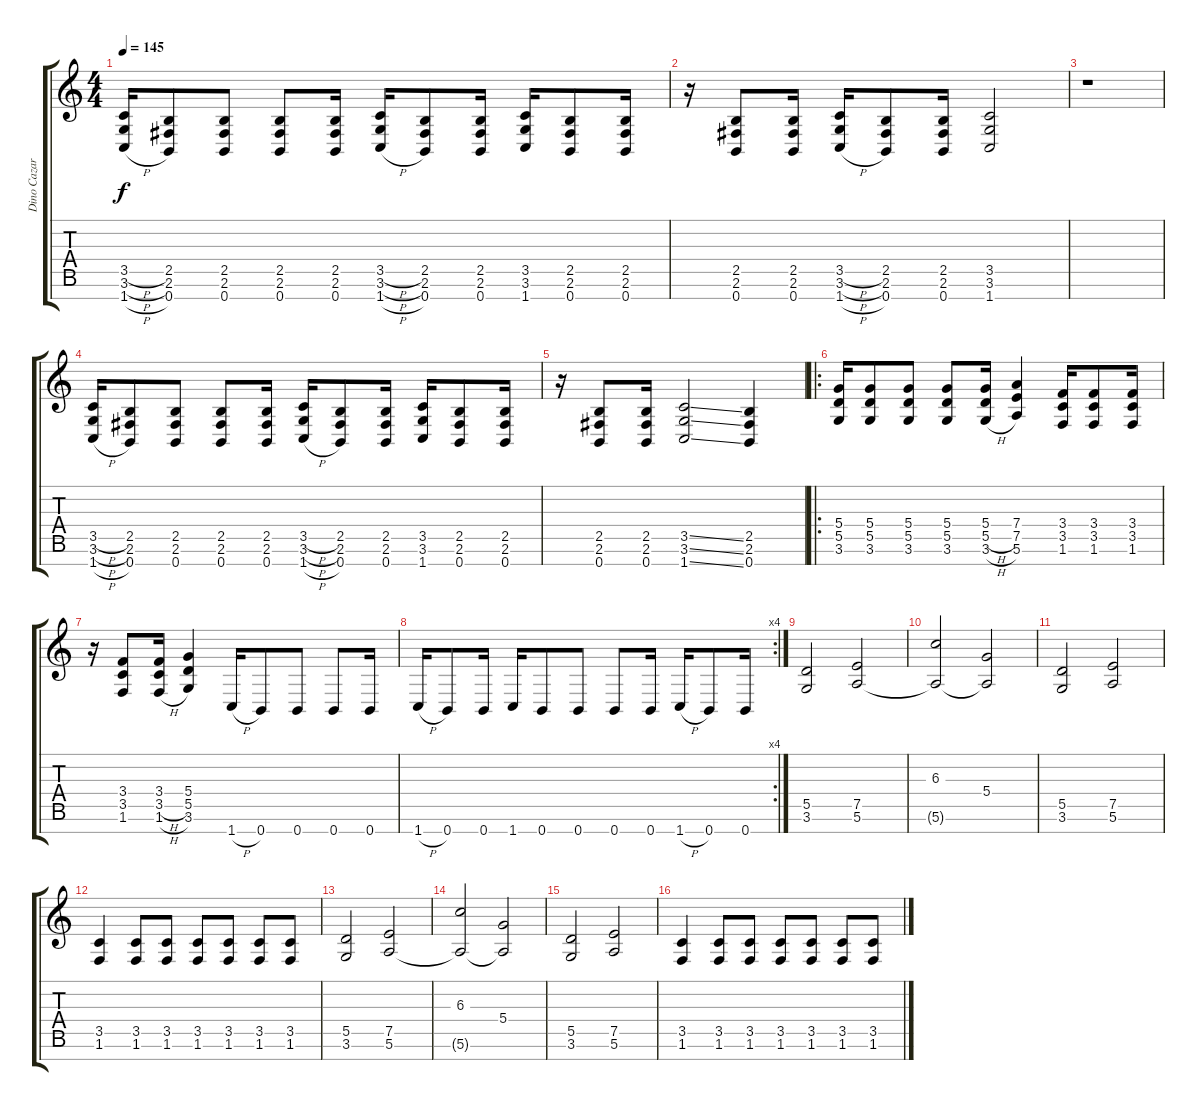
\track ("Dino Cazares" "Dino Cazar") {instrument overdrivenguitar}
\staff {score tabs}
\tuning (E4 B3 Gb3 D3 A2 E2 B1) {hide}
\ts (4 4)
\tempo 145
\clef g2
\ks c
(3.5{h} 3.6{h} 1.7{h}).16{dy f} (2.5 2.6 0.7).8 (2.5 2.6 0.7).8 (2.5 2.6 0.7).8 (2.5 2.6 0.7).16 (3.5{h} 3.6{h} 1.7{h}).16 (2.5 2.6 0.7).8 (2.5 2.6 0.7).16 (3.5 3.6 1.7).16 (2.5 2.6 0.7).8 (2.5 2.6 0.7).16 |
r.16 (2.5 2.6 0.7).8 (2.5 2.6 0.7).16 (3.5{h} 3.6{h} 1.7{h}).16 (2.5 2.6 0.7).8 (2.5 2.6 0.7).16 (3.5 3.6 1.7).2 |
r.1 |
(3.5{h} 3.6{h} 1.7{h}).16 (2.5 2.6 0.7).8 (2.5 2.6 0.7).8 (2.5 2.6 0.7).8 (2.5 2.6 0.7).16 (3.5{h} 3.6{h} 1.7{h}).16 (2.5 2.6 0.7).8 (2.5 2.6 0.7).16 (3.5 3.6 1.7).16 (2.5 2.6 0.7).8 (2.5 2.6 0.7).16 |
r.16 (2.5 2.6 0.7).8 (2.5 2.6 0.7).16 (3.5{ss} 3.6{ss} 1.7{ss}).2 (2.5 2.6 0.7).4 |
\ro
(5.4 5.5 3.6).16 (5.4 5.5 3.6).8 (5.4 5.5 3.6).8 (5.4 5.5 3.6).8 (5.4 5.5{h} 3.6{h}).16 (7.4 7.5 5.6).4 (3.4 3.5 1.6).16 (3.4 3.5 1.6).8 (3.4 3.5 1.6).16 |
r.16 (3.4 3.5 1.6).8 (3.4 3.5{h} 1.6{h}).16 (5.4 5.5 3.6).4 1.7{h}.16 0.7.8 0.7.8 0.7.8 0.7.16 |
\rc 4
1.7{h}.16 0.7.8 0.7.16 1.7.16 0.7.8 0.7.8 0.7.8 0.7.16 1.7{h}.16 0.7.8 0.7.16 |
(5.5 3.6).2 (7.5 5.6).2 |
(6.3 5.6{t}).2 (5.4 5.6{t}).2 |
(5.5 3.6).2 (7.5 5.6).2 |
(3.5 1.6).4 (3.5 1.6).8 (3.5 1.6).8 (3.5 1.6).8 (3.5 1.6).8 (3.5 1.6).8 (3.5 1.6).8 |
(5.5 3.6).2 (7.5 5.6).2 |
(6.3 5.6{t}).2 (5.4 5.6{t}).2 |
(5.5 3.6).2 (7.5 5.6).2 |
(3.5 1.6).4 (3.5 1.6).8 (3.5 1.6).8 (3.5 1.6).8 (3.5 1.6).8 (3.5 1.6).8 (3.5 1.6).8
